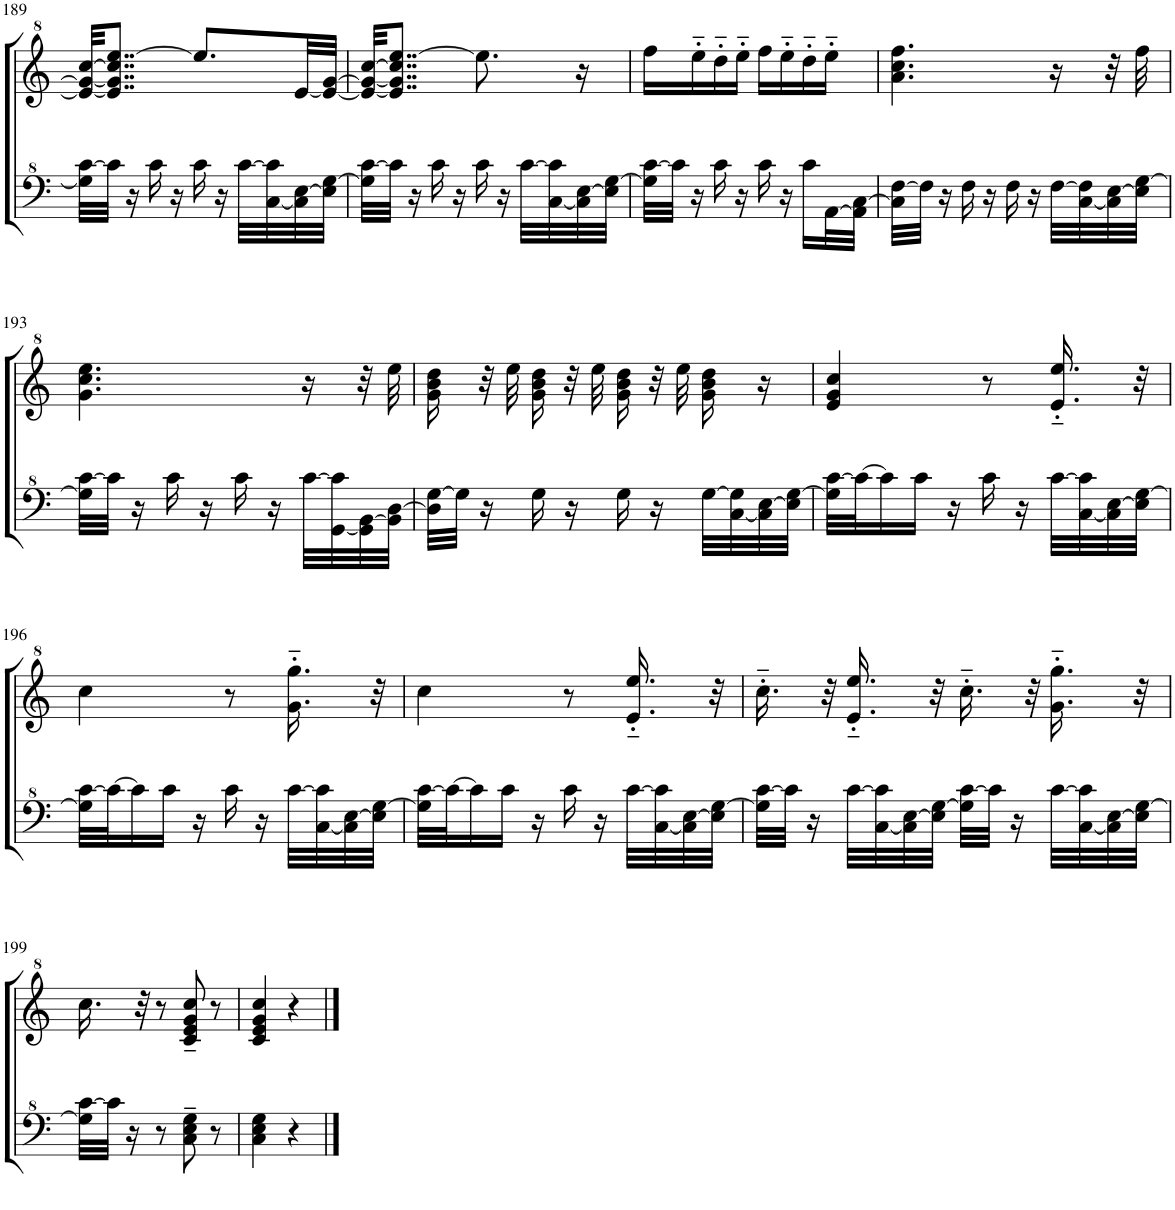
**kern	**kern
*part1	*part1
*staff2	*staff1
*I"Model III	*
!!LO:PB:g=z
*clefF^4	*clefG^2
*k[]	*k[]
*M2/4	*M2/4
=189	=189
32g\] [32cc\LLL	32ee/_ 32gg/_ [32ccc/KKL
32cc\JJJ]	8..ee/] 8..gg/] 8..ccc/] [8..eee/J
16r	.
16cc\	.
16r	.
16cc\	8.eee/L]
16r	.
[32cc\LLL	.
[32c\ 32cc\]	.
32c\] [32e\	[32ee/LL
32e\] [32g\JJJ	32ee/_ [32gg/JJJ
=190	=190
32g\] [32cc\LLL	32ee/_ 32gg/_ [32ccc/KKL
32cc\JJJ]	8..ee/] 8..gg/] 8..ccc/] [8..eee/J
16r	.
16cc\	.
16r	.
16cc\	8.eee\]
16r	.
[32cc\LLL	.
[32c\ 32cc\]	.
32c\] [32e\	16r
32e\] [32g\JJJ	.
=191	=191
32g\] [32cc\LLL	16fff\LL
32cc\JJJ]	.
16r	16eee'~\
16cc\	16ddd'~\
16r	16eee'~\JJ
16cc\	16fff\LL
16r	16eee'~\
16cc\LL	16ddd'~\
[32A\L	16eee'~\JJ
32A\] [32c\JJJ	.
=192	=192
32c\] [32f\LLL	4.aa\ 4.ccc\ 4.fff\
32f\JJJ]	.
16r	.
16f\	.
16r	.
16f\	.
16r	.
[32f\LLL	16r
[32c\ 32f\]	.
32c\] [32e\	32r
32e\] [32g\JJJ	32fff\
!!LO:LB:g=z
=193	=193
32g\] [32cc\LLL	4.gg\ 4.ccc\ 4.eee\
32cc\JJJ]	.
16r	.
16cc\	.
16r	.
16cc\	.
16r	.
[32cc\LLL	16r
[32G\ 32cc\]	.
32G\] [32B\	32r
32B\] [32d\JJJ	32eee\
=194	=194
32d\] [32g\LLL	16gg\ 16bb\ 16ddd\
32g\JJJ]	.
16r	32r
.	32eee\
16g\	16gg\ 16bb\ 16ddd\
16r	32r
.	32eee\
16g\	16gg\ 16bb\ 16ddd\
16r	32r
.	32eee\
[32g\LLL	16gg\ 16bb\ 16ddd\
[32c\ 32g\]	.
32c\] [32e\	16r
32e\] [32g\JJJ	.
=195	=195
32g\] [32cc\LLL	4ee/ 4gg/ 4ccc/
32cc\J_	.
16cc\]	.
16cc\JJ	.
16r	.
16cc\	8r
16r	.
[32cc\LLL	16.ee/'~ 16.eee/'~
[32c\ 32cc\]	.
32c\] [32e\	.
32e\] [32g\JJJ	32r
!!LO:LB:g=z
=196	=196
32g\] [32cc\LLL	4ccc\
32cc\J_	.
16cc\]	.
16cc\JJ	.
16r	.
16cc\	8r
16r	.
[32cc\LLL	16.gg\'~ 16.ggg\'~
[32c\ 32cc\]	.
32c\] [32e\	.
32e\] [32g\JJJ	32r
=197	=197
32g\] [32cc\LLL	4ccc\
32cc\J_	.
16cc\]	.
16cc\JJ	.
16r	.
16cc\	8r
16r	.
[32cc\LLL	16.ee/'~ 16.eee/'~
[32c\ 32cc\]	.
32c\] [32e\	.
32e\] [32g\JJJ	32r
=198	=198
32g\] [32cc\LLL	16.ccc'~\
32cc\JJJ]	.
16r	.
.	32r
[32cc\LLL	16.ee/'~ 16.eee/'~
[32c\ 32cc\]	.
32c\] [32e\	.
32e\] [32g\JJJ	32r
32g\] [32cc\LLL	16.ccc'~\
32cc\JJJ]	.
16r	.
.	32r
[32cc\LLL	16.gg\'~ 16.ggg\'~
[32c\ 32cc\]	.
32c\] [32e\	.
32e\] [32g\JJJ	32r
!!LO:LB:g=z
=199	=199
32g\] [32cc\LLL	16.ccc\
32cc\JJJ]	.
16r	.
.	32r
8r	8r
8c\~ 8e\~ 8g\~	8cc/~ 8ee/~ 8gg/~ 8ccc/~
8r	8r
=200	=200
4c\ 4e\ 4g\	4cc/ 4ee/ 4gg/ 4ccc/
4r	4r
==	==
*-	*-
